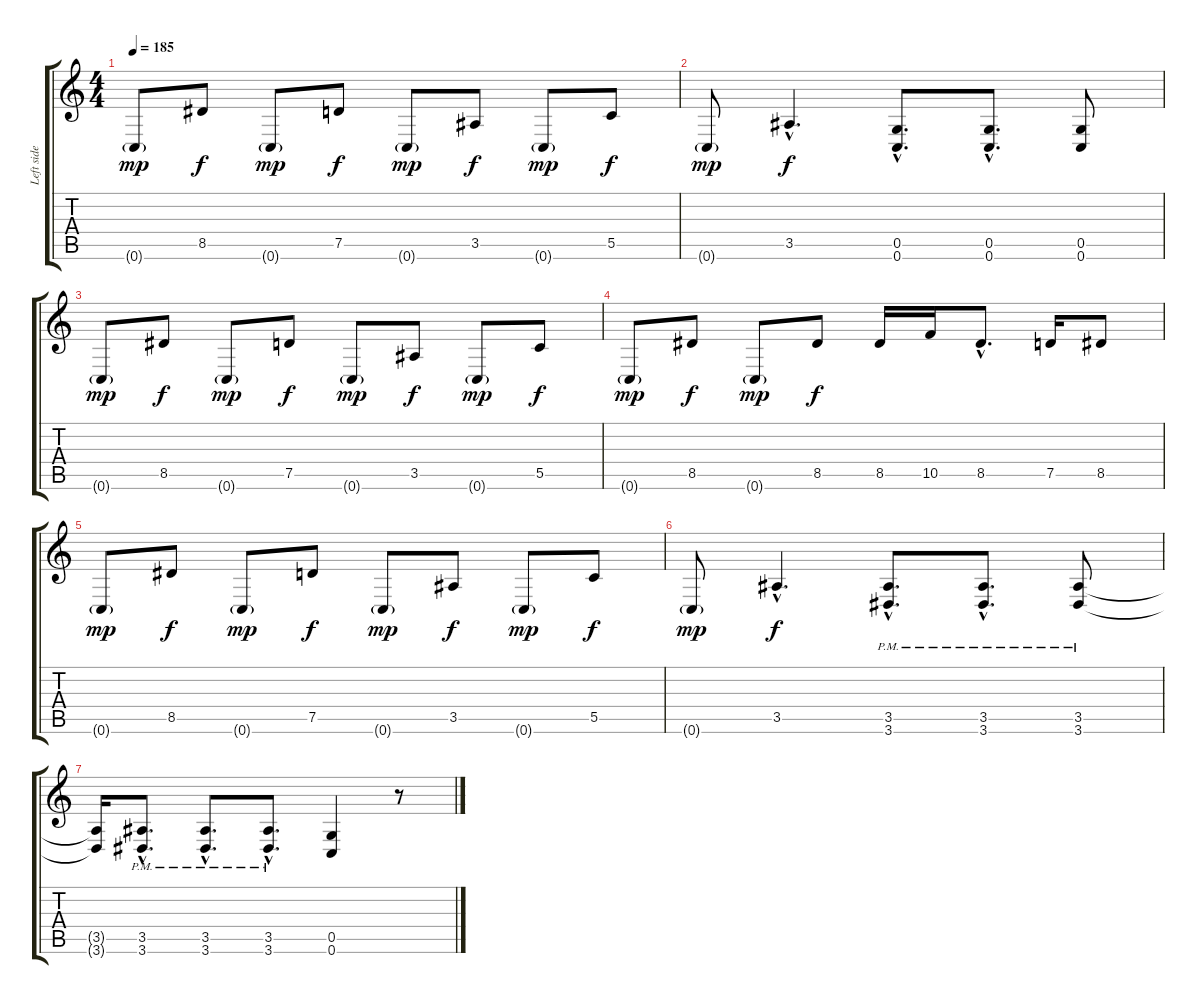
\track ("Left side" "Left side") {instrument distortionguitar}
\staff {score tabs}
\tuning (D4 A3 F3 C3 G2 C2) {hide}
\ts (4 4)
\tempo 185
\clef g2
\ks c
0.6{g}.8{dy mp} 8.5.8{dy f} 0.6{g}.8{dy mp} 7.5.8{dy f} 0.6{g}.8{dy mp} 3.5.8{dy f} 0.6{g}.8{dy mp} 5.5.8{dy f} |
0.6{g}.8{dy mp} 3.5{hac}.4{d dy f} (0.5{hac} 0.6{hac}).8{d} (0.5{hac} 0.6{hac}).8{d} (0.5 0.6).8 |
0.6{g}.8{dy mp} 8.5.8{dy f} 0.6{g}.8{dy mp} 7.5.8{dy f} 0.6{g}.8{dy mp} 3.5.8{dy f} 0.6{g}.8{dy mp} 5.5.8{dy f} |
0.6{g}.8{dy mp} 8.5.8{dy f} 0.6{g}.8{dy mp} 8.5.8{dy f} 8.5.16 10.5.16 8.5{hac}.8{d} 7.5.16 8.5.8 |
0.6{g}.8{dy mp} 8.5.8{dy f} 0.6{g}.8{dy mp} 7.5.8{dy f} 0.6{g}.8{dy mp} 3.5.8{dy f} 0.6{g}.8{dy mp} 5.5.8{dy f} |
0.6{g}.8{dy mp} 3.5{hac}.4{d dy f} (3.5{hac pm} 3.6{hac pm}).8{d} (3.5{hac pm} 3.6{hac pm}).8{d} (3.5{pm} 3.6{pm}).8 |
(3.5{t} 3.6{t}).16 (3.5{hac pm} 3.6{hac pm}).8{d} (3.5{hac pm} 3.6{hac pm}).8{d} (3.5{hac pm} 3.6{hac pm}).8{d} (0.5 0.6).4 r.8
